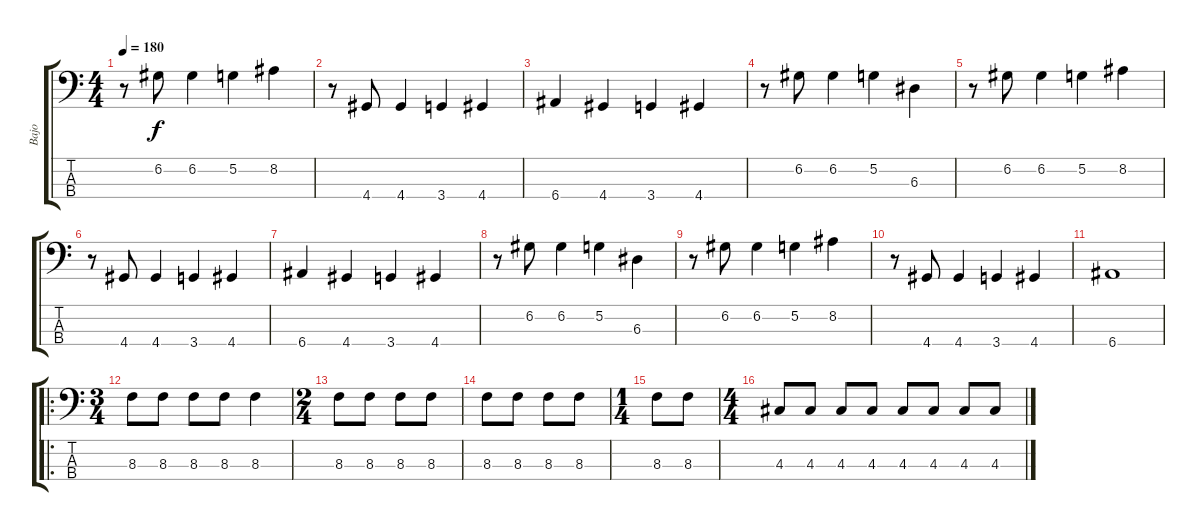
\track ("Bajo" "Bajo") {instrument electricbassfinger}
\staff {score tabs}
\tuning (G2 D2 A1 E1) {hide}
\ts (4 4)
\tempo 180
\clef f4
\ks c
r.8{dy f} 6.2.8 6.2.4 5.2.4 8.2.4 |
r.8 4.4.8 4.4.4 3.4.4 4.4.4 |
6.4.4 4.4.4 3.4.4 4.4.4 |
r.8 6.2.8 6.2.4 5.2.4 6.3.4 |
r.8 6.2.8 6.2.4 5.2.4 8.2.4 |
r.8 4.4.8 4.4.4 3.4.4 4.4.4 |
6.4.4 4.4.4 3.4.4 4.4.4 |
r.8 6.2.8 6.2.4 5.2.4 6.3.4 |
r.8 6.2.8 6.2.4 5.2.4 8.2.4 |
r.8 4.4.8 4.4.4 3.4.4 4.4.4 |
6.4.1 |
\ro
\ts (3 4)
8.3.8 8.3.8 8.3.8 8.3.8 8.3.4 |
\ts (2 4)
8.3.8 8.3.8 8.3.8 8.3.8 |
8.3.8 8.3.8 8.3.8 8.3.8 |
\ts (1 4)
8.3.8 8.3.8 |
\ts (4 4)
4.3.8 4.3.8 4.3.8 4.3.8 4.3.8 4.3.8 4.3.8 4.3.8
